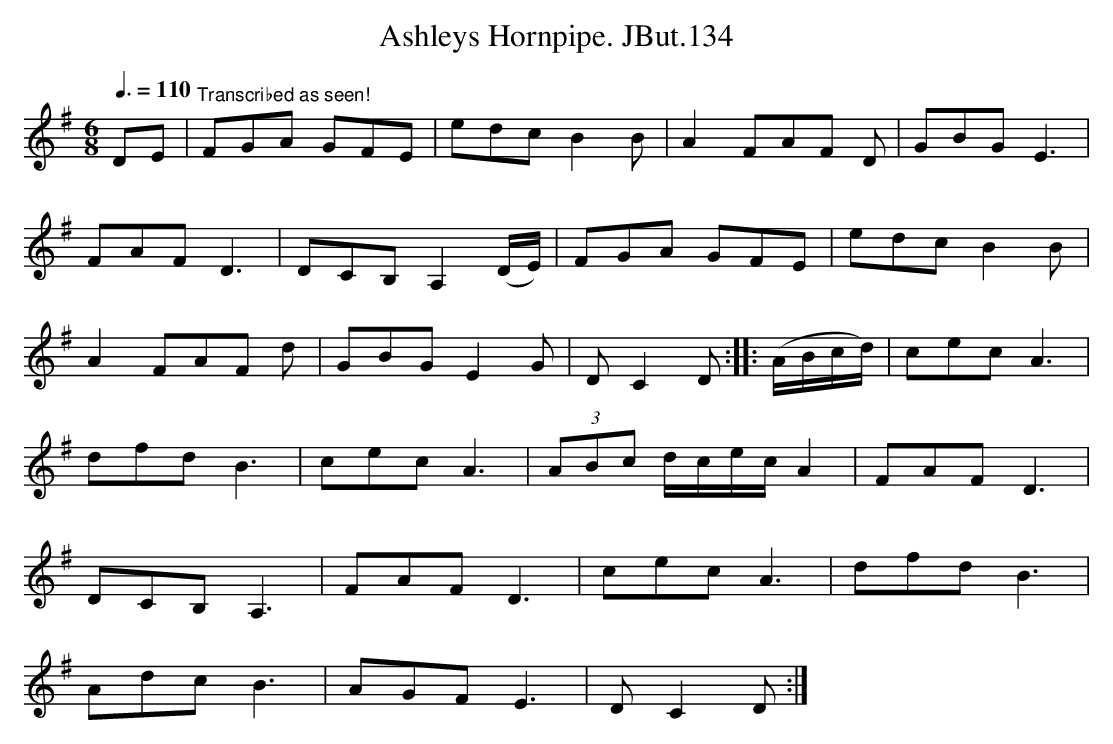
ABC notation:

X:1
T:Ashleys Hornpipe. JBut.134
M:6/8
L:1/8
Q:3/8=110
K:G
DE|"Transcribed as seen!"FGA GFE|edc B2B|A2 FAF D|GBG E3|
FAF D3|DCB, A,2 (D/E/)|FGA GFE|edc B2B|
A2 FAF d|GBG E2 G|DC2 D::(A/B/c/d/)|cec A3|
dfd B3|cec A3|(3ABc d/c/e/c/ A2|FAF D3|
DCB, A,3|FAF D3|cec A3|dfd B3|
Adc B3|AGF E3|D C2 D:|
